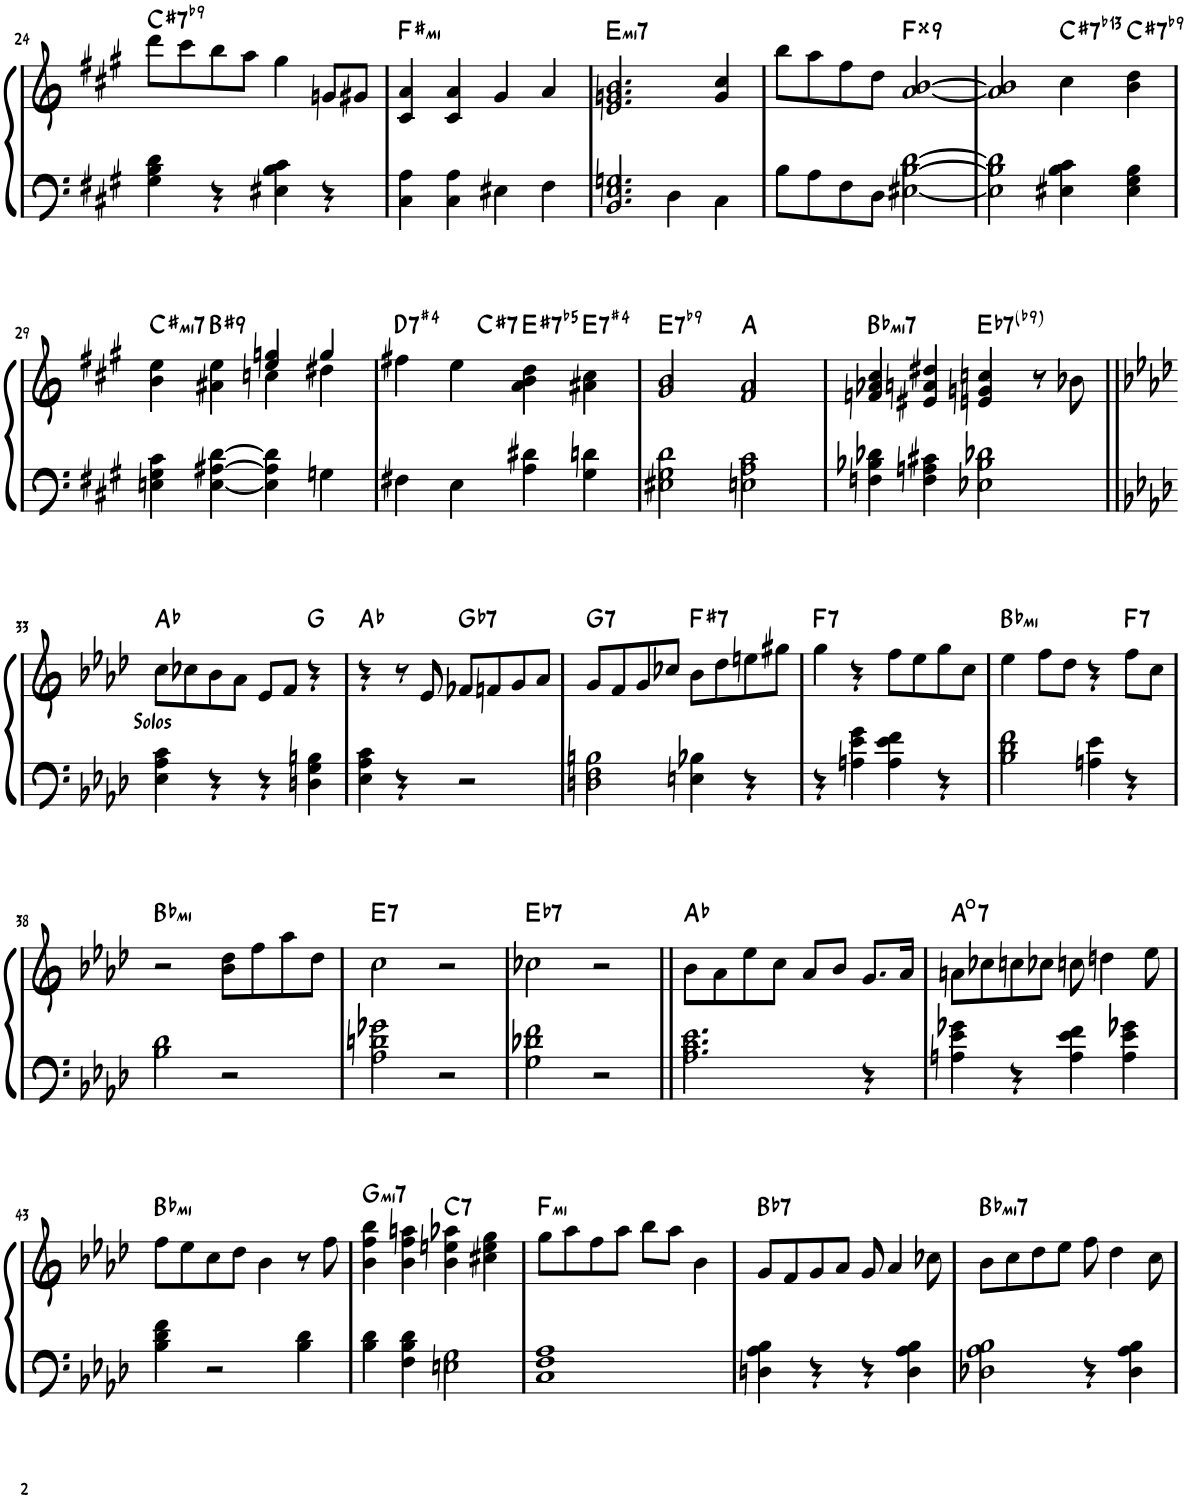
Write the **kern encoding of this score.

**kern	**kern	**harte
*part1	*part1	*part1
*staff2	*staff1	*
*I"Piano	*	*
*I'Pno.	*	*
!!LO:PB:g=z
*clefF4	*clefG2	*
*k[f#c#g#]	*k[f#c#g#]	*
*M4/4	*M4/4	*
=24	=24	=24
!	!	!LO:H:kt=7
4G#\ 4B\ 4d\	8ddd\L	C#:7(b9)
.	8ccc#\	.
4r	8bb\	.
.	8aa\J	.
4E#X\ 4B\ 4c#\	4gg#\	.
4r	8gn/L	.
.	8g#X/J	.
=25	=25	=25
!	!	!LO:H:kt=mi
4C#\ 4A\	4c#/ 4a/	F#:min
4C#\ 4A\	4c#/ 4a/	.
4E#X\	4g#/	.
4F#\	4a/	.
=26	=26	=26
*^	*	*
!	!	!	!LO:H:kt=mi7
2.BB/ 2.E/ 2.Gn/	2ryy	2.e/ 2.gn/ 2.b/	E:min7
.	4D\	.	.
4ryy	4C#\	4g/ 4cc#/	.
*v	*v	*	*
=27	=27	=27
8B\L	8bb\L	.
8A\	8aa\	.
8F#\	8ff#\	.
8D\J	8dd\J	.
!	!	!LO:H:kt=9
[2E#X\ [2B\ [2d\	[2a/ [2b/	F##:9
=28	=28	=28
2E#\] 2B\] 2d\]	2a/] 2b/]	.
!	!	!LO:H:kt=7
4E#X\ 4B\ 4c#\	4cc#\	C#:7(b13)
!	!	!LO:H:kt=7
4E#\ 4G#\ 4B\	4b\ 4dd\	C#:7(b9)
!!LO:LB:g=z
=29	=29	=29
*	*^	*
!	!	!	!LO:H:kt=mi7
4En\ 4G#\ 4c#\	4b\ 4ee\	2ryy	C#:min7
!	!	!	!LO:H:kt=9
[4E\ [4A#X\ [4d\	4a#X\ 4ee\	.	B#:9
4E\] 4A#\] 4d\]	4ee/ 4ggn/	4ccn\	.
4Gn\	4gg/	4dd#X\	.
=30	=30	=30	=30
!	!	!	!LO:H:kt=7
4F#X\	4ff#X\	4.ryy	D:7(#4)
4E\	4ee\	.	.
!	!	!	!LO:H:kt=7
.	.	2ryy	C#:7
!	!	!	!LO:H:kt=7
4A\ 4d#X\	4a\ 4b\ 4dd\	.	E#:(3,b5,b7)
!	!	!	!LO:H:kt=7
4G#\ 4dn\	4a#X\ 4cc#\	.	E:7(#4)
.	.	8ryy	.
=31	=31	=31	=31
!	!	!	!LO:H:kt=7
*	*v	*v	*
2E#X\ 2G#\ 2d\	2g#/ 2b/	E:7(b9)
2En\ 2A\ 2c#\	2f#/ 2a/	A:maj
=32	=32	=32
!	!	!LO:H:kt=mi7
4Fn\ 4B-X\ 4d-X\	4fn/ 4a-X/ 4cc#/	Bb:min7
4F\ 4An\ 4c#X\	4e#X/ 4an/ 4dd#X/	.
!	!	!LO:H:kt=7
2E-X\ 2B-\ 2d-X\	4en/ 4gn/ 4ccn/	Eb:7(b9)
.	8r	.
.	8b-X\	.
!!LO:LB:g=z
=33||	=33||	=33||
*k[b-e-a-d-]	*k[b-e-a-d-]	*
!	!LO:TX:b:t=Solos	!
4E-\ 4A-\ 4c\	8cc\L	Ab:maj
.	8cc-X\	.
4r	8b-\	.
.	8a-\J	.
4r	8e-/L	.
.	8f/J	.
4Dn\ 4G\ 4Bn\	4r	G:maj
=34	=34	=34
4E-\ 4A-\ 4c\	4r	Ab:maj
4r	8r	.
.	8e-/	.
!	!	!LO:H:kt=7
2r	8f-X/L	Gb:7
.	8fn/	.
.	8g/	.
.	8a-/J	.
=35	=35	=35
!	!	!LO:H:kt=7
2Dn\ 2F\ 2Bn\	8g/L	G:7
.	8f/	.
.	8g/	.
.	8cc-X/J	.
!	!	!LO:H:kt=7
4En\ 4B-X\	8b-\L	F#:7
.	8dd-\	.
4r	8een\	.
.	8gg#X\J	.
=36	=36	=36
!	!	!LO:H:kt=7
4r	4gg\	F:7
4An\ 4e-\ 4g\	4r	.
4A\ 4e-\ 4f\	8ff\L	.
.	8ee-\	.
4r	8gg\	.
.	8cc\J	.
=37	=37	=37
!	!	!LO:H:kt=mi
2B-\ 2d-\ 2f\	4ee-\	Bb:min
.	8ff\L	.
.	8dd-\J	.
4An\ 4e-\	4r	.
!	!	!LO:H:kt=7
4r	8ff\L	F:7
.	8cc\J	.
!!LO:LB:g=z
=38	=38	=38
!	!	!LO:H:kt=mi
2B-\ 2d-\	2r	Bb:min
2r	8b-\ 8dd-\L	.
.	8ff\	.
.	8aa-\	.
.	8dd-\J	.
=39	=39	=39
!	!	!LO:H:kt=7
2A-\ 2dn\ 2g-X\	2cc\	E:7
2r	2r	.
=40	=40	=40
!	!	!LO:H:kt=7
2G\ 2d-X\ 2f\	2cc-X\	Eb:7
2r	2r	.
=41||	=41||	=41||
2.A-\ 2.c\ 2.e-\	8b-\L	Ab:maj
.	8a-\	.
.	8ee-\	.
.	8cc\J	.
.	8a-/L	.
.	8b-/J	.
4r	8.g/L	.
.	16a-/Jk	.
=42	=42	=42
!	!	!LO:H:kt=7
4An\ 4e-\ 4g-X\	8an\L	A:dim7
.	8cc-X\	.
4r	8ccn\	.
.	8cc-X\J	.
4A\ 4e-\ 4f\	8ccn\	.
.	4ddn\	.
4A\ 4e-\ 4g-X\	.	.
.	8ee-\	.
!!LO:LB:g=z
=43	=43	=43
!	!	!LO:H:kt=mi
4B-\ 4d-\ 4f\	8ff\L	Bb:min
.	8ee-\	.
2r	8cc\	.
.	8dd-\J	.
.	4b-\	.
4B-\ 4d-\	8r	.
.	8ff\	.
=44	=44	=44
!	!	!LO:H:kt=mi7
4B-\ 4d-\	4b-\ 4ff\ 4bb-\	G:min7
4F\ 4B-\ 4d-\	4b-\ 4ff\ 4aan\	.
!	!	!LO:H:kt=7
2En\ 2G\	4b-\ 4een\ 4aa-X\	C:7
.	4cc#X\ 4ee\ 4gg\	.
=45	=45	=45
!	!	!LO:H:kt=mi
1C 1F 1A-	8gg\L	F:min
.	8aa-\	.
.	8ff\	.
.	8aa-\J	.
.	8bb-\L	.
.	8aa-\J	.
.	4b-\	.
=46	=46	=46
!	!	!LO:H:kt=7
4Dn\ 4A-\ 4B-\	8g/L	Bb:7
.	8f/	.
4r	8g/	.
.	8a-/J	.
4r	8g/	.
.	4a-/	.
4D\ 4A-\ 4B-\	.	.
.	8cc-X\	.
=47	=47	=47
!	!	!LO:H:kt=mi7
2D-X\ 2A-\ 2B-\	8b-\L	Bb:min7
.	8cc\	.
.	8dd-\	.
.	8ee-\J	.
4r	8ff\	.
.	4dd-\	.
4D-\ 4A-\ 4B-\	.	.
.	8cc\	.
=	=	=
*-	*-	*-
